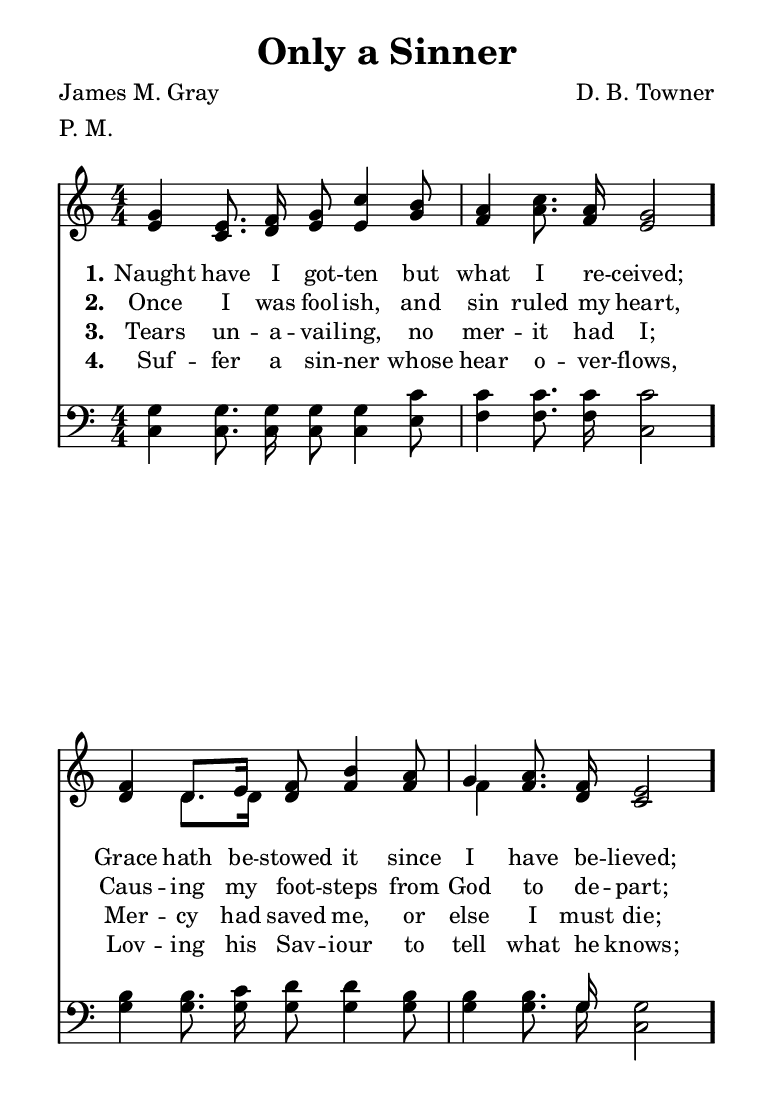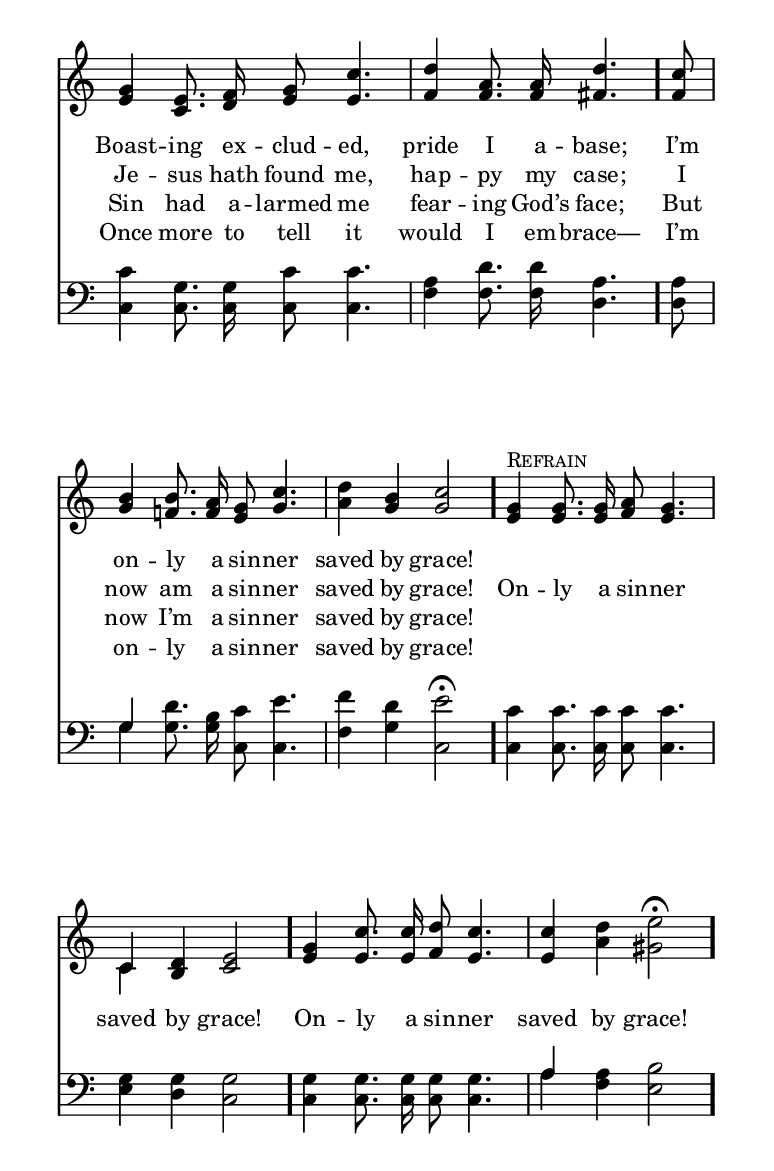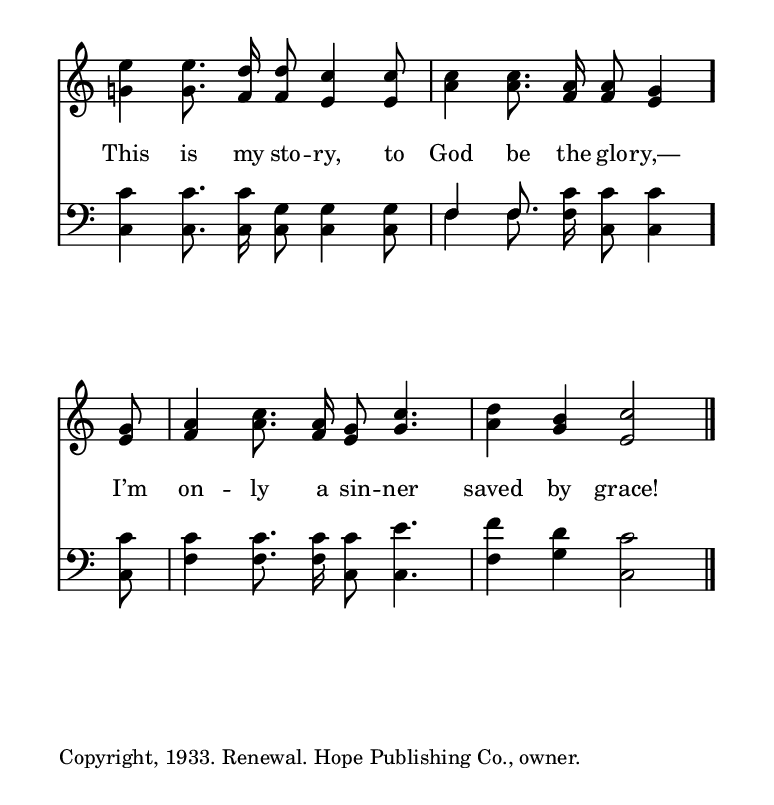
\include "common/global.ily"
\paper {
  \include "common/paper.ily"
}

\header{
  hymnnumber = "112"
  title = "Only a Sinner"
  tunename = ""
  meter = "P. M."
  poet = "James M. Gray"
  composer = "D. B. Towner" % Daniel B. Towner
  %copyright = ""
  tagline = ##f
}

% for fermata in MIDI
ta = { \tempo 4=80 }
tb = { \tempo 4=40 }

patternAA = { c4 c8. c16 c8 c4 c8 | c4 c8. c16 c2 }
patternAB = { c4 c8. c16 c8 c4 c8 | c4 c8. c16 c8 c4 }

patternBA = { c4 c8. c16 c8 c4. | c4 c8. c16 c4. }

patternCA = { c8 | c4 c8. c16 c8 c4. | c4 c4 c2 }

patternDA = { c4 c8. c16 c8 c4. | c4 c4 c2 }

global = {
  \include "common/overrides.ily"
  \override Staff.TimeSignature.style = #'numbered
  \time 4/4
  \override Score.MetronomeMark.transparent = ##t % hide all fermata changes too
  \ta
  \key c \major
  %\partial 4
  \autoBeamOff
}

notesSoprano = {
\global
\relative c'' {

  \changePitch \patternAA { g e f g c b | a c a g }
  \changePitch \patternAA { f d e f b a | g a f e }
  \changePitch \patternBA { g e f g c | d a a d }
  \changePitch \patternCA { c | b b a g c | d b c }

  << s^\markup { \small \caps "Refrain" }
  \changePitch \patternDA { g g g a g | c, d e } >>
  \changePitch \patternDA { g c c d c | c d \tb e \fermata \ta }
  \changePitch \patternAB { e e d d c c | c c a a g }
  \changePitch \patternCA { g | a c a g c | d b c }

  \bar "|."

}
}

notesAlto = {
\global
\relative e' {

  \changePitch \patternAA { e c d e e g | f a f e }
  \changePitch \patternAA { d d d d f f | f f d c }
  \changePitch \patternBA { e c d e e | f f f fis }
  \changePitch \patternCA { fis | g f! f e g | a g g }

  \changePitch \patternDA { e e e f e | c b c }
  \changePitch \patternDA { e e e f e | e a gis }
  \changePitch \patternAB { g! g f f e e | a a f f e }
  \changePitch \patternCA { e | f a f e g | a g e }

}
}

notesTenor = {
\global
\relative a {

  \changePitch \patternAA { g g g g g c | c c c c }
  \changePitch \patternAA { b b c d d b | b b g g }
  \changePitch \patternBA { c g g c c | a d d a }
  \changePitch \patternCA { a | g d' b c e | f d e }

  \changePitch \patternDA { c c c c c | g g g }
  \changePitch \patternDA { g g g g g | a a b }
  \changePitch \patternAB { c c c g g g | f f c' c c }
  \changePitch \patternCA { c | c c c c e | f d c }

}
}

notesBass = {
\global
\relative f {

  \changePitch \patternAA { c c c c c e | f f f c }
  \changePitch \patternAA { g' g g g g g | g g g c, }
  \changePitch \patternBA { c c c c c | f f f d }
  \changePitch \patternCA { d | g g g c, c | f g c, \fermata }

  \changePitch \patternDA { c c c c c | e d c }
  \changePitch \patternDA { c c c c c | a' f e }
  \changePitch \patternAB { c c c c c c | f f f c c }
  \changePitch \patternCA { c | f f f c c | f g c, }

}
}

Refrain = \lyricmode {

On -- ly a sin -- ner saved by grace! \bar "."
On -- ly a sin -- ner saved by grace! \bar "."
This is my sto -- ry, to God be the glo -- ry,— \bar "."
I’m on -- ly a sin -- ner saved by grace! \bar "."

}

wordsA = \lyricmode {
\set stanza = "1."

Naught have I got -- ten but what I re -- ceived; \bar "."
Grace hath be -- stowed it since I have be -- lieved; \bar "."
Boast -- ing ex -- clud -- ed, pride I a -- base; \bar "."
I’m on -- ly a sin -- ner saved by grace! \bar "."

}

wordsB = \lyricmode {
\set stanza = "2."

Once I was fool -- ish, and sin ruled my heart,
Caus -- ing my foot -- steps from God to de -- part;
Je -- sus hath found me, hap -- py my case;
I now am a sin -- ner saved by grace!

\Refrain

}

wordsC = \lyricmode {
\set stanza = "3."

Tears un -- a -- vail -- ing, no mer -- it had I;
Mer -- cy had saved me, or else I must die;
Sin had a -- larmed me fear -- ing God’s face;
But now I’m a sin -- ner saved by grace!

}

wordsD = \lyricmode {
\set stanza = "4."

Suf -- fer a sin -- ner whose hear o -- ver -- flows,
Lov -- ing his Sav -- iour to tell what he knows;
Once more to tell it would I em -- brace—
I’m on -- ly a sin -- ner saved by grace!

}

\score {
  \context ChoirStaff <<
    \context Staff = upper <<
      \set ChoirStaff.systemStartDelimiter = #'SystemStartBar
      \partcombine #'(2 . 9) \notesSoprano \notesAlto
      \context NullVoice = sopranos { \voiceOne << \notesSoprano >> }
      \context NullVoice = altos { \voiceTwo << \notesAlto >> }
      \context Lyrics = one   \lyricsto sopranos \wordsA
      \context Lyrics = two   \lyricsto sopranos \wordsB
      \context Lyrics = three \lyricsto sopranos \wordsC
      \context Lyrics = four  \lyricsto sopranos \wordsD
    >>
    \context Staff = men <<
      \clef bass
      \partcombine #'(2 . 9) \notesTenor \notesBass
      \context NullVoice = tenors { \voiceOne << \notesTenor >> }
      \context NullVoice = basses { \voiceTwo << \notesBass >> }
    >>
  >>
  \layout {
    \context { \Voice \remove "Forbid_line_break_engraver" }
    \include "common/layout.ily"
  }
  \midi{
    \include "common/midi.ily"
  }
}

\noPageBreak \markup { \small { Copyright, 1933. Renewal. Hope Publishing Co., owner. } }

\version "2.19.49"  % necessary for upgrading to future LilyPond versions.

% vi:set et ts=2 sw=2 ai nocindent syntax=lilypond:
